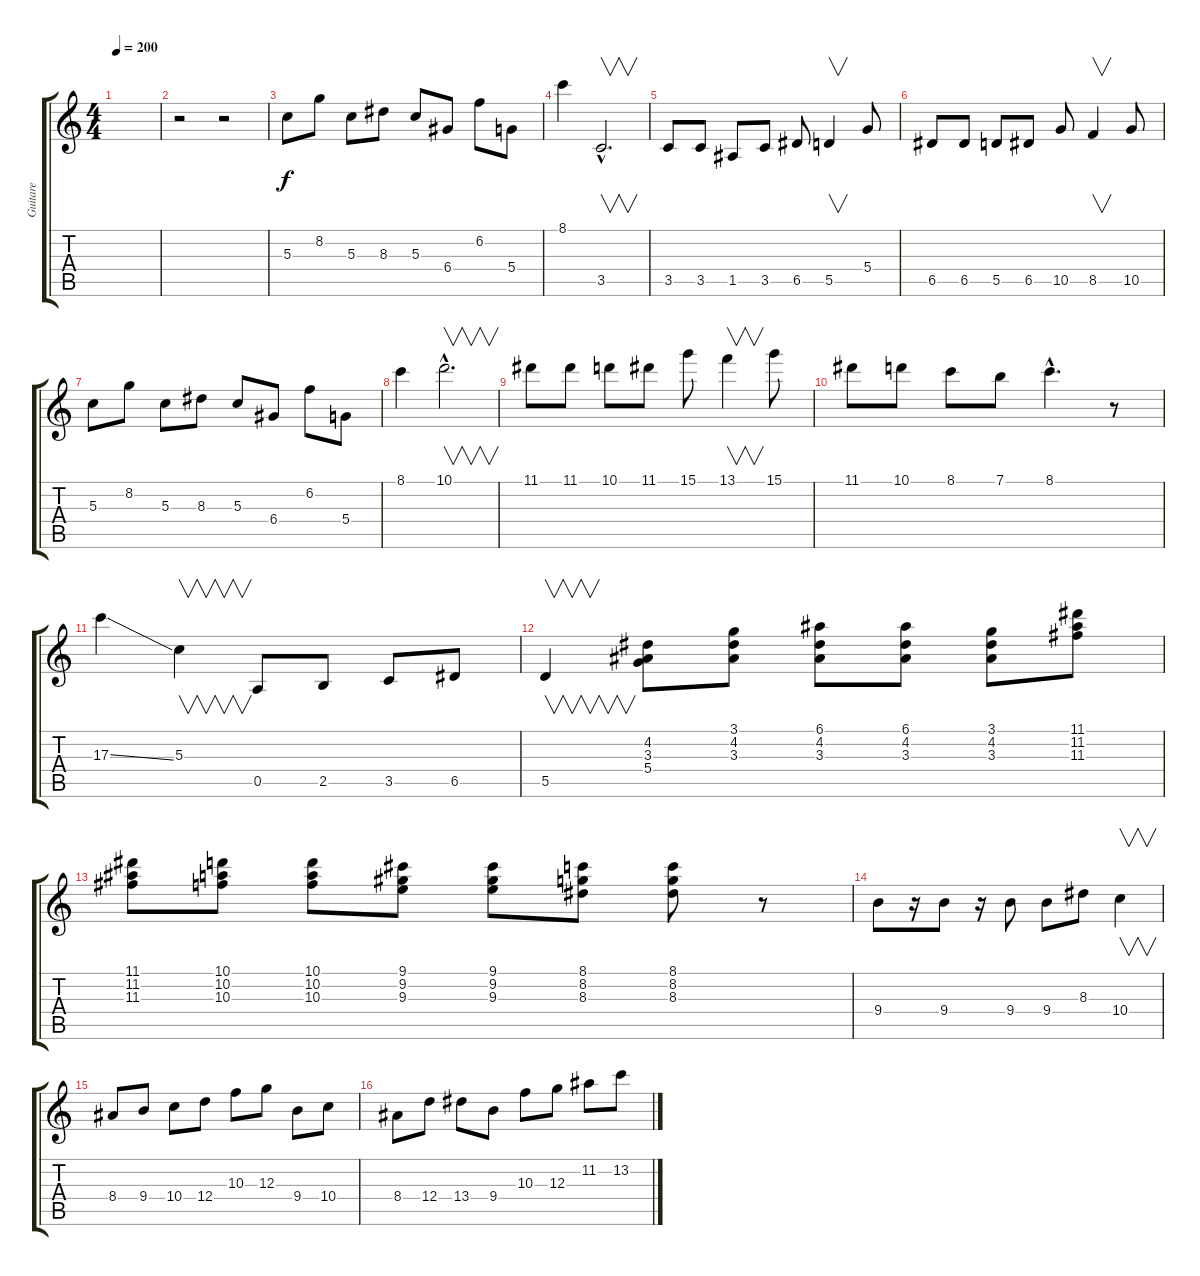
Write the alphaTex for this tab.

\track ("Guitare" "Guitare") {instrument distortionguitar}
\staff {score tabs}
\tuning (E4 B3 G3 D3 A2 D2) {hide}
\ts (4 4)
\tempo 200
\clef g2
\ks c
|
r.2 r.2 |
5.3.8 8.2.8 5.3.8 8.3.8 5.3.8 6.4.8 6.2.8 5.4.8 |
8.1.4 3.5{hac}.2{v d} |
3.5.8 3.5.8 1.5.8 3.5.8 6.5.8 5.5.4{v} 5.4.8 |
6.5.8 6.5.8 5.5.8 6.5.8 10.5.8 8.5.4{v} 10.5.8 |
5.3.8 8.2.8 5.3.8 8.3.8 5.3.8 6.4.8 6.2.8 5.4.8 |
8.1.4 10.1{hac}.2{v d} |
11.1.8 11.1.8 10.1.8 11.1.8 15.1.8 13.1.4{v} 15.1.8 |
11.1.8 10.1.8 8.1.8 7.1.8 8.1{hac}.4{d} r.8 |
17.3{ss}.4 5.3.4{v} 0.5.8 2.5.8 3.5.8 6.5.8 |
5.5.4{v} (4.2 3.3 5.4).8 (3.1 4.2 3.3).8 (6.1 4.2 3.3).8 (6.1 4.2 3.3).8 (3.1 4.2 3.3).8 (11.1 11.2 11.3).8 |
(11.1 11.2 11.3).8 (10.1 10.2 10.3).8 (10.1 10.2 10.3).8 (9.1 9.2 9.3).8 (9.1 9.2 9.3).8 (8.1 8.2 8.3).8 (8.1 8.2 8.3).8 r.8 |
9.4.8 r.16 9.4.8 r.16 9.4.8 9.4.8 8.3.8 10.4.4{v} |
8.4.8 9.4.8 10.4.8 12.4.8 10.3.8 12.3.8 9.4.8 10.4.8 |
8.4.8 12.4.8 13.4.8 9.4.8 10.3.8 12.3.8 11.2.8 13.2.8
